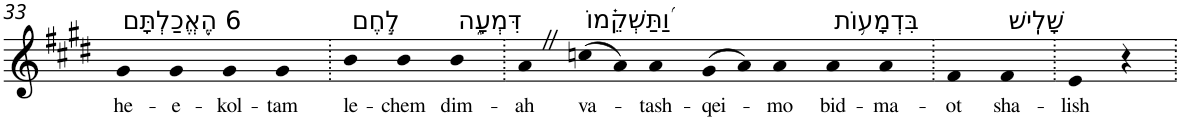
**kern	**text
*part1	*part1
*staff1	*staff1
*I"Piano	*
*I'Pno	*
!!LO:PB:g=z
*clefG2	*
*k[f#c#g#d#]	*
*E:	*
=33	=33
!LO:TX:a:t=6 הֶ֭אֱכַלְתָּם	!
!	!LO:LY:b
4g#	he-
!	!LO:LY:b
4g#	-e-
!	!LO:LY:b
4g#	-kol-
!	!LO:LY:b
4g#	-tam
=34.	=34.
!LO:TX:a:t=לֶ֣חֶם	!
!	!LO:LY:b
4b	le-
!	!LO:LY:b
4b	-chem
!LO:TX:a:t=דִּמְעָ֑ה	!
!	!LO:LY:b
4b	dim-
=35.	=35.
!	!LO:LY:b
4aZ	-ah
!LO:TX:a:t=וַ֝תַּשְׁקֵ֗מוֹ	!
!	!LO:LY:b
(>8ccn	va-
8a)	.
!	!LO:LY:b
4a	-tash-
!	!LO:LY:b
(>8g#	-qei-
8a)	.
!	!LO:LY:b
4a	-mo
!LO:TX:a:t=בִּדְמָע֥וֹת	!
!	!LO:LY:b
4a	bid-
!	!LO:LY:b
4a	-ma-
=36.	=36.
!	!LO:LY:b
4f#	-ot
!LO:TX:a:t=שָׁלִֽישׁ	!
!	!LO:LY:b
4f#	sha-
=37.	=37.
!	!LO:LY:b
4e	-lish
4r	.
=.	=.
*-	*-
